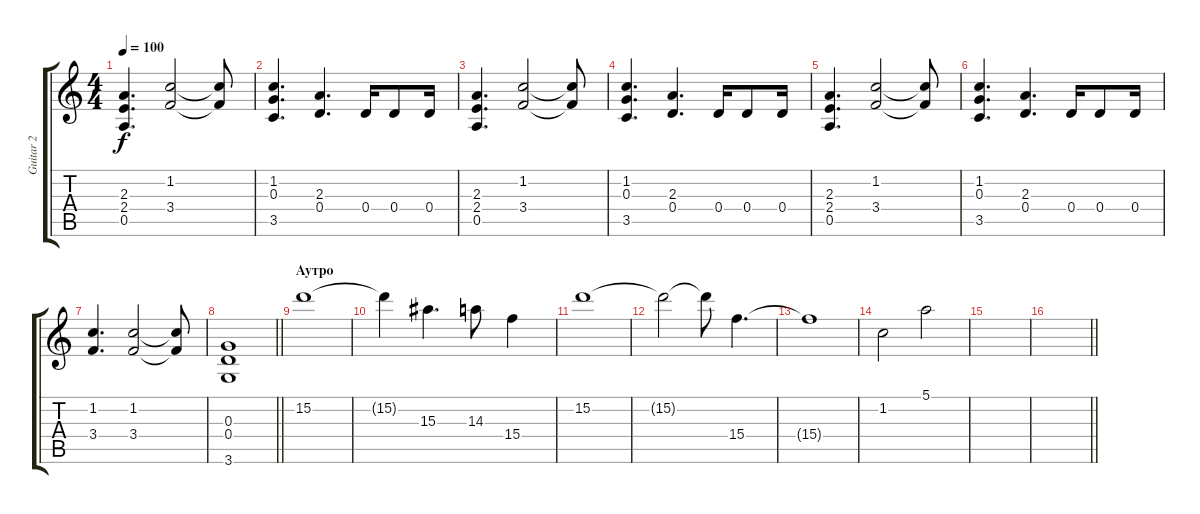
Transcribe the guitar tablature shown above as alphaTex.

\track ("Guitar 2" "Guitar 2") {instrument overdrivenguitar}
\staff {score tabs}
\tuning (E4 B3 G3 D3 A2 E2) {hide}
\ts (4 4)
\tempo 100
\clef g2
\ks c
(2.3 2.4 0.5).4{d dy f} (1.2 3.4).2 (1.2{t} 3.4{t}).8 |
(1.2 0.3 3.5).4{d} (2.3 0.4).4{d} 0.4.16 0.4.8 0.4.16 |
(2.3 2.4 0.5).4{d} (1.2 3.4).2 (1.2{t} 3.4{t}).8 |
(1.2 0.3 3.5).4{d} (2.3 0.4).4{d} 0.4.16 0.4.8 0.4.16 |
(2.3 2.4 0.5).4{d} (1.2 3.4).2 (1.2{t} 3.4{t}).8 |
(1.2 0.3 3.5).4{d} (2.3 0.4).4{d} 0.4.16 0.4.8 0.4.16 |
(1.2 3.4).4{d} (1.2 3.4).2 (1.2{t} 3.4{t}).8 |
\barLineRight lightlight
(0.3 0.4 3.6).1 |
\section ("" "Аутро")
15.2.1{volume 1} |
15.2{t}.4 15.3.4{d volume 16} 14.3.8 15.4.4 |
15.2.1 |
15.2{t}.2 15.2{t}.8 15.4.4{d} |
15.4{t}.1 |
1.2.2 5.1.2 |
|
\barLineRight lightlight
